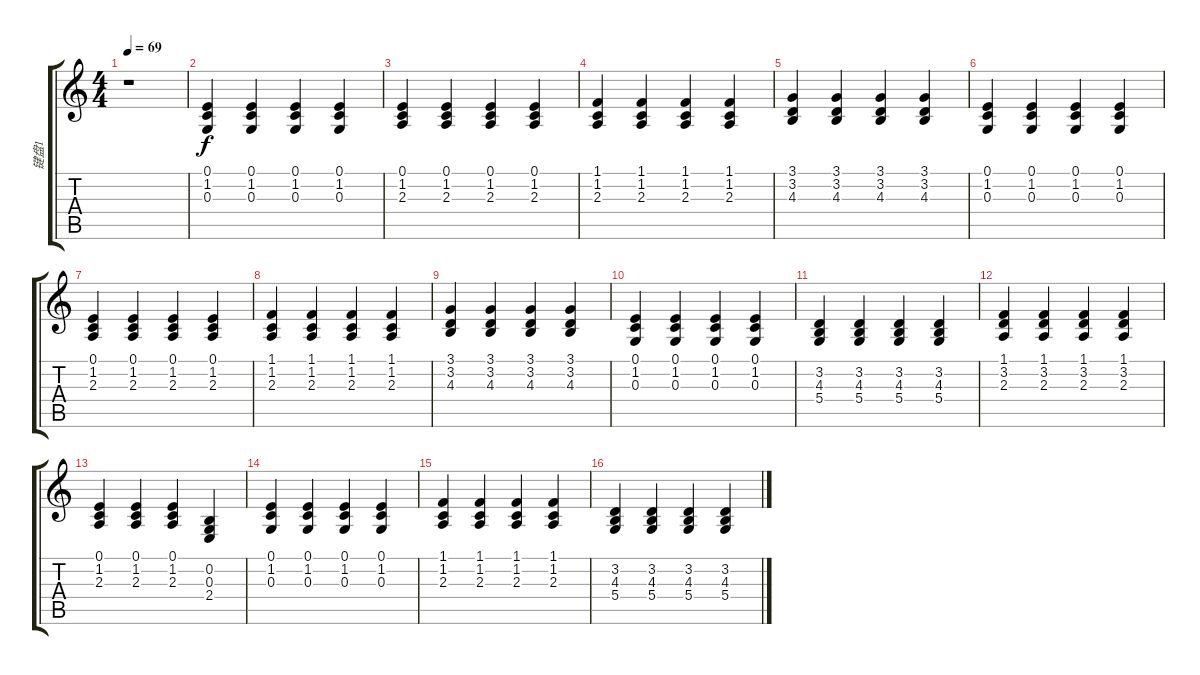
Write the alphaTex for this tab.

\track ("键盘1" "键盘1") {instrument electricpiano2}
\staff {score tabs}
\tuning (E4 B3 G3 D3 A2 E2) {hide}
\ts (4 4)
\tempo 69
\clef g2
\ks c
r.1{dy f instrument electricpiano2} |
(0.1 1.2 0.3).4 (0.1 1.2 0.3).4 (0.1 1.2 0.3).4 (0.1 1.2 0.3).4 |
(0.1 1.2 2.3).4 (0.1 1.2 2.3).4 (0.1 1.2 2.3).4 (0.1 1.2 2.3).4 |
(1.1 1.2 2.3).4 (1.1 1.2 2.3).4 (1.1 1.2 2.3).4 (1.1 1.2 2.3).4 |
(3.1 3.2 4.3).4 (3.1 3.2 4.3).4 (3.1 3.2 4.3).4 (3.1 3.2 4.3).4 |
(0.1 1.2 0.3).4 (0.1 1.2 0.3).4 (0.1 1.2 0.3).4 (0.1 1.2 0.3).4 |
(0.1 1.2 2.3).4 (0.1 1.2 2.3).4 (0.1 1.2 2.3).4 (0.1 1.2 2.3).4 |
(1.1 1.2 2.3).4 (1.1 1.2 2.3).4 (1.1 1.2 2.3).4 (1.1 1.2 2.3).4 |
(3.1 3.2 4.3).4 (3.1 3.2 4.3).4 (3.1 3.2 4.3).4 (3.1 3.2 4.3).4 |
(0.1 1.2 0.3).4 (0.1 1.2 0.3).4 (0.1 1.2 0.3).4 (0.1 1.2 0.3).4 |
(3.2 4.3 5.4).4 (3.2 4.3 5.4).4 (3.2 4.3 5.4).4 (3.2 4.3 5.4).4 |
(1.1 3.2 2.3).4 (1.1 3.2 2.3).4 (1.1 3.2 2.3).4 (1.1 3.2 2.3).4 |
(0.1 1.2 2.3).4 (0.1 1.2 2.3).4 (0.1 1.2 2.3).4 (0.2 0.3 2.4).4 |
(0.1 1.2 0.3).4 (0.1 1.2 0.3).4 (0.1 1.2 0.3).4 (0.1 1.2 0.3).4 |
(1.1 1.2 2.3).4 (1.1 1.2 2.3).4 (1.1 1.2 2.3).4 (1.1 1.2 2.3).4 |
(3.2 4.3 5.4).4 (3.2 4.3 5.4).4 (3.2 4.3 5.4).4 (3.2 4.3 5.4).4
